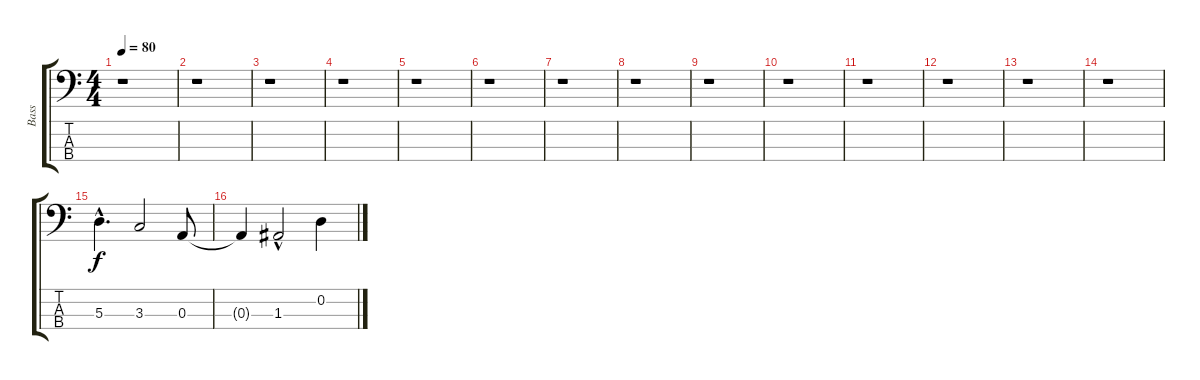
\track ("Bass" "Bass") {instrument electricbassfinger}
\staff {score tabs}
\tuning (G2 D2 A1 E1) {hide}
\ts (4 4)
\tempo 80
\clef f4
\ks c
r.1{dy f} |
r.1 |
r.1 |
r.1 |
r.1 |
r.1 |
r.1 |
r.1 |
r.1 |
r.1 |
r.1 |
r.1 |
r.1 |
r.1 |
5.3{hac}.4{d} 3.3.2 0.3.8 |
0.3{t}.4 1.3{hac}.2 0.2.4
